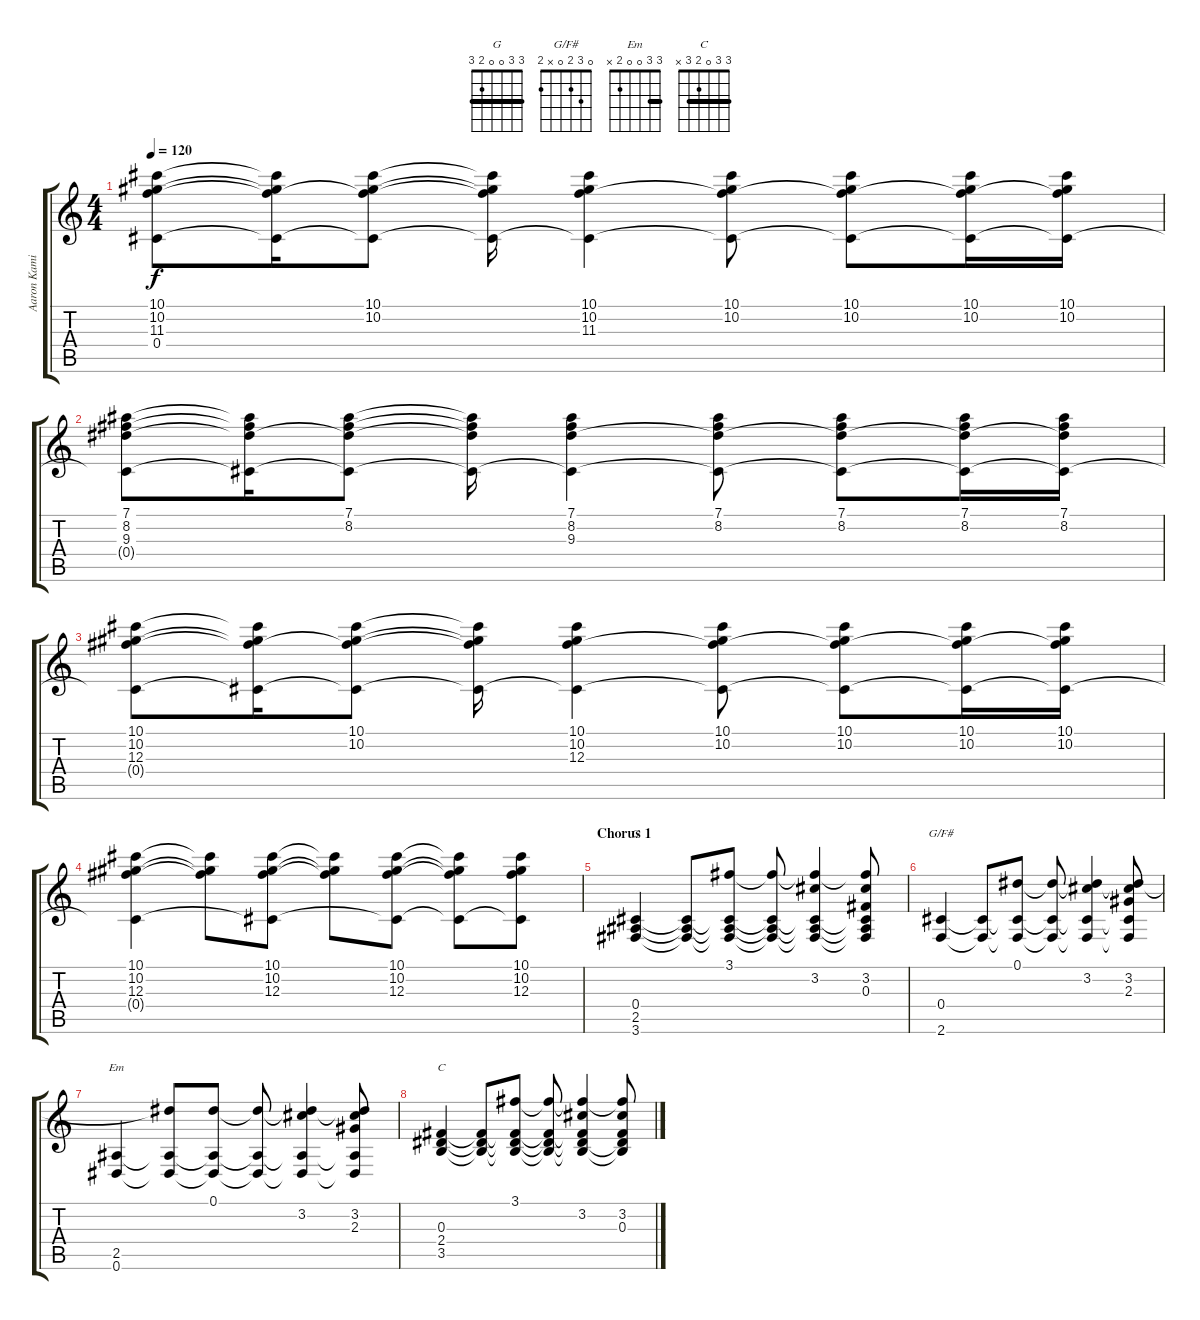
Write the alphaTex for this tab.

\track ("Aaron Kamin (Rythmn Guitar)" "Aaron Kami") {instrument acousticguitarsteel}
\staff {score tabs}
\tuning (Eb4 Bb3 Gb3 Db3 Ab2 Eb2) {hide}
\chord ("G" 3 3 0 0 2 3) {barre 3}
\chord ("G/F#" 0 3 2 0 x 2)
\chord ("Em" 3 3 0 0 2 x) {barre 3}
\chord ("C" 3 3 0 2 3 x) {barre 3}
\ts (4 4)
\tempo 120
\clef g2
\ks c
(10.1 10.2 11.3 0.4{t}).8{dy f} (10.1{t} 10.2{t} 11.3{t} 0.4{t}).16 (10.1 10.2 11.3{t} 0.4{t}).8 (10.1{t} 10.2{t} 11.3{t} 0.4{t}).16 (10.1 10.2 11.3 0.4{t}).4 (10.1 10.2 11.3{t} 0.4{t}).8 (10.1 10.2 11.3{t} 0.4{t}).8 (10.1 10.2 11.3{t} 0.4{t}).16 (10.1 10.2 11.3{t} 0.4{t}).16 |
(7.1 8.2 9.3 0.4{t}).8 (7.1{t} 8.2{t} 9.3{t} 0.4{t}).16 (7.1 8.2 9.3{t} 0.4{t}).8 (7.1{t} 8.2{t} 9.3{t} 0.4{t}).16 (7.1 8.2 9.3 0.4{t}).4 (7.1 8.2 9.3{t} 0.4{t}).8 (7.1 8.2 9.3{t} 0.4{t}).8 (7.1 8.2 9.3{t} 0.4{t}).16 (7.1 8.2 9.3{t} 0.4{t}).16 |
(10.1 10.2 12.3 0.4{t}).8 (10.1{t} 10.2{t} 12.3{t} 0.4{t}).16 (10.1 10.2 12.3{t} 0.4{t}).8 (10.1{t} 10.2{t} 12.3{t} 0.4{t}).16 (10.1 10.2 12.3 0.4{t}).4 (10.1 10.2 12.3{t} 0.4{t}).8 (10.1 10.2 12.3{t} 0.4{t}).8 (10.1 10.2 12.3{t} 0.4{t}).16 (10.1 10.2 12.3{t} 0.4{t}).16 |
(10.1 10.2 12.3 0.4{t}).4 (10.1{t} 10.2{t} 12.3{t}).8 (10.1 10.2 12.3 0.4{t}).8 (10.1{t} 10.2{t} 12.3{t}).8 (10.1 10.2 12.3 0.4{t}).8 (10.1{t} 10.2{t} 12.3{t} 0.4{t}).8 (10.1 10.2 12.3 0.4{t}).8 |
\section ("" "Chorus 1")
(0.4 2.5 3.6).4{ch "G"} (0.4{t} 2.5{t} 3.6{t}).8 (3.1 0.4{t} 2.5{t} 3.6{t}).8 (3.1{t} 0.4{t} 2.5{t} 3.6{t}).8 (3.1{t} 3.2 0.4{t} 2.5{t} 3.6{t}).4 (3.1{t} 3.2 0.3 0.4{t} 2.5{t} 3.6{t}).8 |
(0.4 2.6).4{ch "G/F#"} (0.4{t} 2.6{t}).8 (0.1 0.4{t} 2.6{t}).8 (0.1{t} 0.4{t} 2.6{t}).8 (0.1{t} 3.2 0.4{t} 2.6{t}).4 (0.1{t} 3.2 2.3 0.4{t} 2.6{t}).8 |
(2.5 0.6).4{ch "Em"} (0.1{t} 2.5{t} 0.6{t}).8 (0.1 2.5{t} 0.6{t}).8 (0.1{t} 2.5{t} 0.6{t}).8 (0.1{t} 3.2 2.5{t} 0.6{t}).4 (0.1{t} 3.2 2.3 2.5{t} 0.6{t}).8 |
(0.3 2.4 3.5).4{ch "C"} (0.3{t} 2.4{t} 3.5{t}).8 (3.1 0.3{t} 2.4{t} 3.5{t}).8 (3.1{t} 0.3{t} 2.4{t} 3.5{t}).8 (3.1{t} 3.2 0.3{t} 2.4{t} 3.5{t}).4 (3.1{t} 3.2 0.3 2.4{t} 3.5{t}).8
